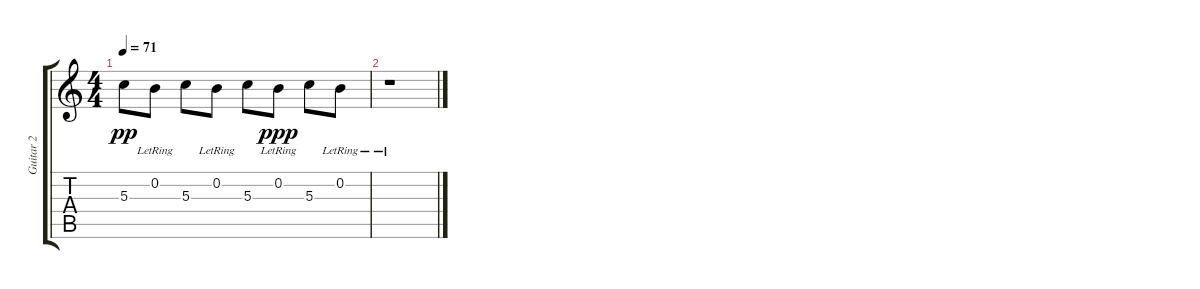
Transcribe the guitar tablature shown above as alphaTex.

\track ("Guitar 2" "Guitar 2") {instrument distortionguitar}
\staff {score tabs}
\tuning (E4 B3 G3 D3 A2 E2) {hide}
\ts (4 4)
\tempo 71
\clef g2
\ks c
5.3.8{dy pp} 0.2{lr}.8 5.3.8 0.2{lr}.8 5.3.8 0.2{lr}.8{dy ppp} 5.3.8 0.2{lr}.8 |
r.1
